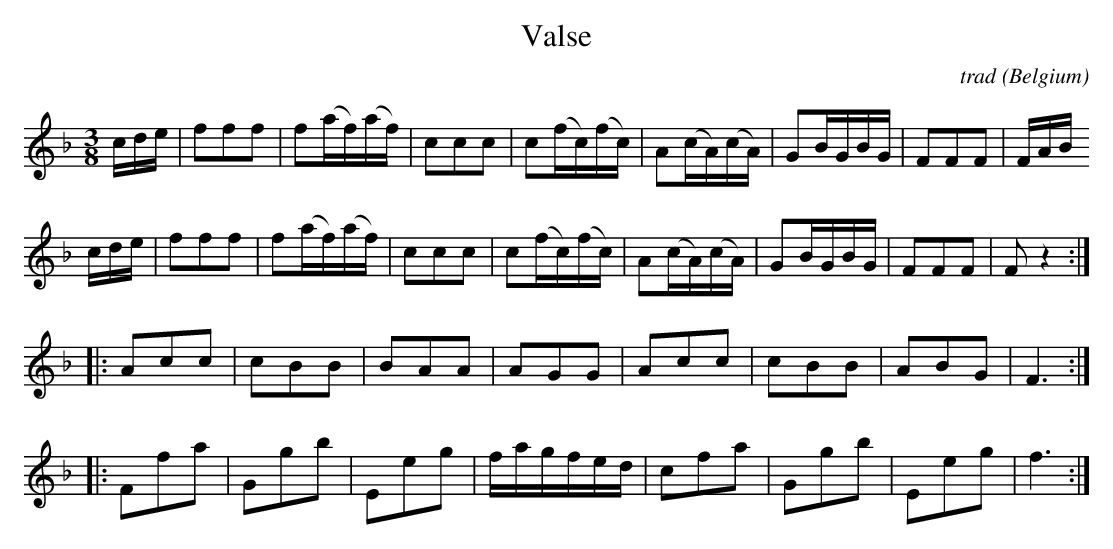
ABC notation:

X:1
T:Valse
C:trad
O:Belgium
M:3/8
K:Fmaj
L:1/16
cde|f2f2f2|f2(af)(af)|c2c2c2|c2(fc)(fc)|A2(cA)(cA)|G2BGBG|F2F2F2|FAB
cde|f2f2f2|f2(af)(af)|c2c2c2|c2(fc)(fc)|A2(cA)(cA)|G2BGBG|F2F2F2|F2z4:|
|:A2c2c2|c2B2B2|B2A2A2|A2G2G2|A2c2c2|c2B2B2|A2B2G2|F6:|
|:F2f2a2|G2g2b2|E2e2g2|fagfed|c2f2a2|G2g2b2|E2e2g2|f6:|]
